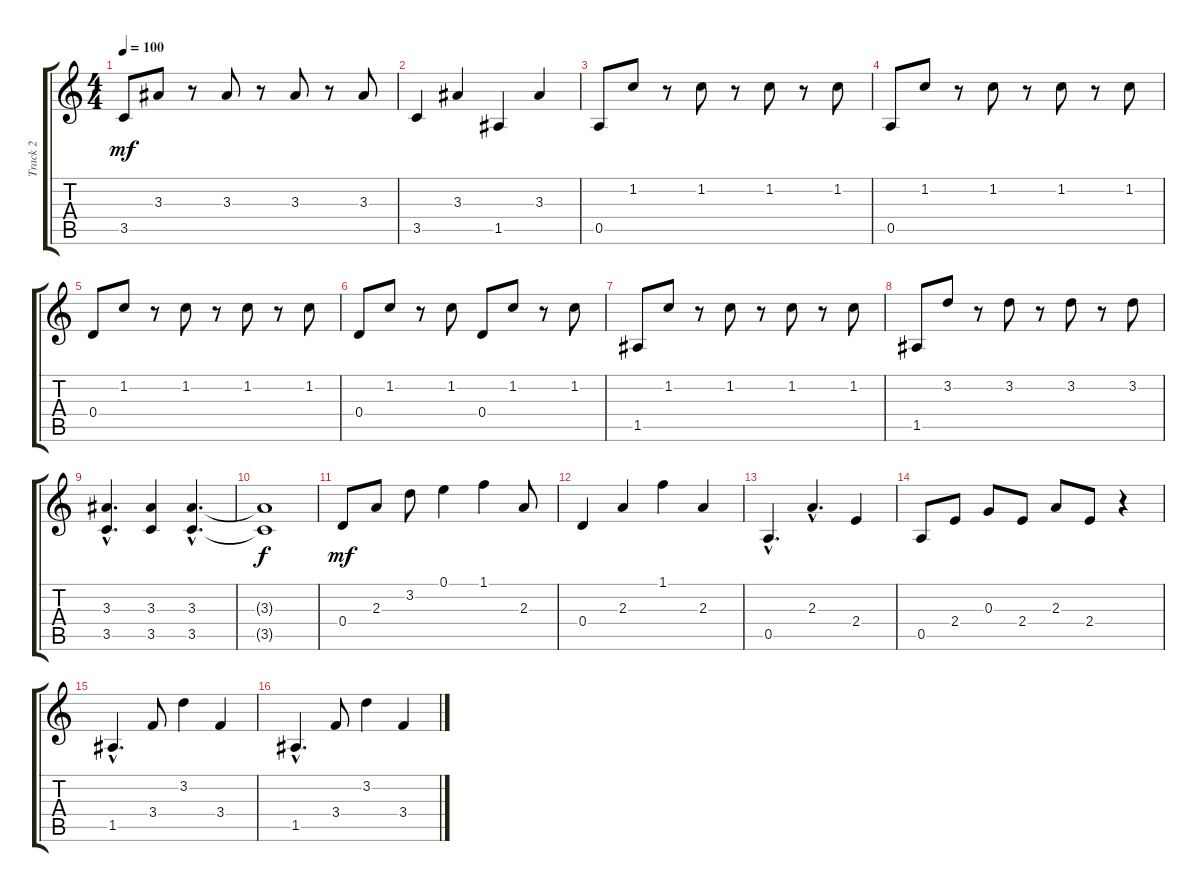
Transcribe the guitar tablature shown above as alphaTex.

\track ("Track 2" "Track 2") {instrument acousticguitarnylon}
\staff {score tabs}
\tuning (E4 B3 G3 D3 A2 E2) {hide}
\ts (4 4)
\tempo 100
\clef g2
\ks c
3.5.8{dy mf} 3.3.8 r.8 3.3.8 r.8 3.3.8 r.8 3.3.8 |
3.5.4 3.3.4 1.5.4 3.3.4 |
0.5.8 1.2.8 r.8 1.2.8 r.8 1.2.8 r.8 1.2.8 |
0.5.8 1.2.8 r.8 1.2.8 r.8 1.2.8 r.8 1.2.8 |
0.4.8 1.2.8 r.8 1.2.8 r.8 1.2.8 r.8 1.2.8 |
0.4.8 1.2.8 r.8 1.2.8 0.4.8 1.2.8 r.8 1.2.8 |
1.5.8 1.2.8 r.8 1.2.8 r.8 1.2.8 r.8 1.2.8 |
1.5.8 3.2.8 r.8 3.2.8 r.8 3.2.8 r.8 3.2.8 |
(3.3{hac} 3.5{hac}).4{d} (3.3 3.5).4 (3.3{hac} 3.5{hac}).4{d} |
(3.3{t} 3.5{t}).1{dy f} |
0.4.8{dy mf volume 10} 2.3.8 3.2.8 0.1.4 1.1.4 2.3.8 |
0.4.4 2.3.4 1.1.4 2.3.4 |
0.5{hac}.4{d} 2.3{hac}.4{d} 2.4.4 |
0.5.8 2.4.8 0.3.8 2.4.8 2.3.8 2.4.8 r.4 |
1.5{hac}.4{d} 3.4.8 3.2.4 3.4.4 |
1.5{hac}.4{d} 3.4.8 3.2.4 3.4.4
